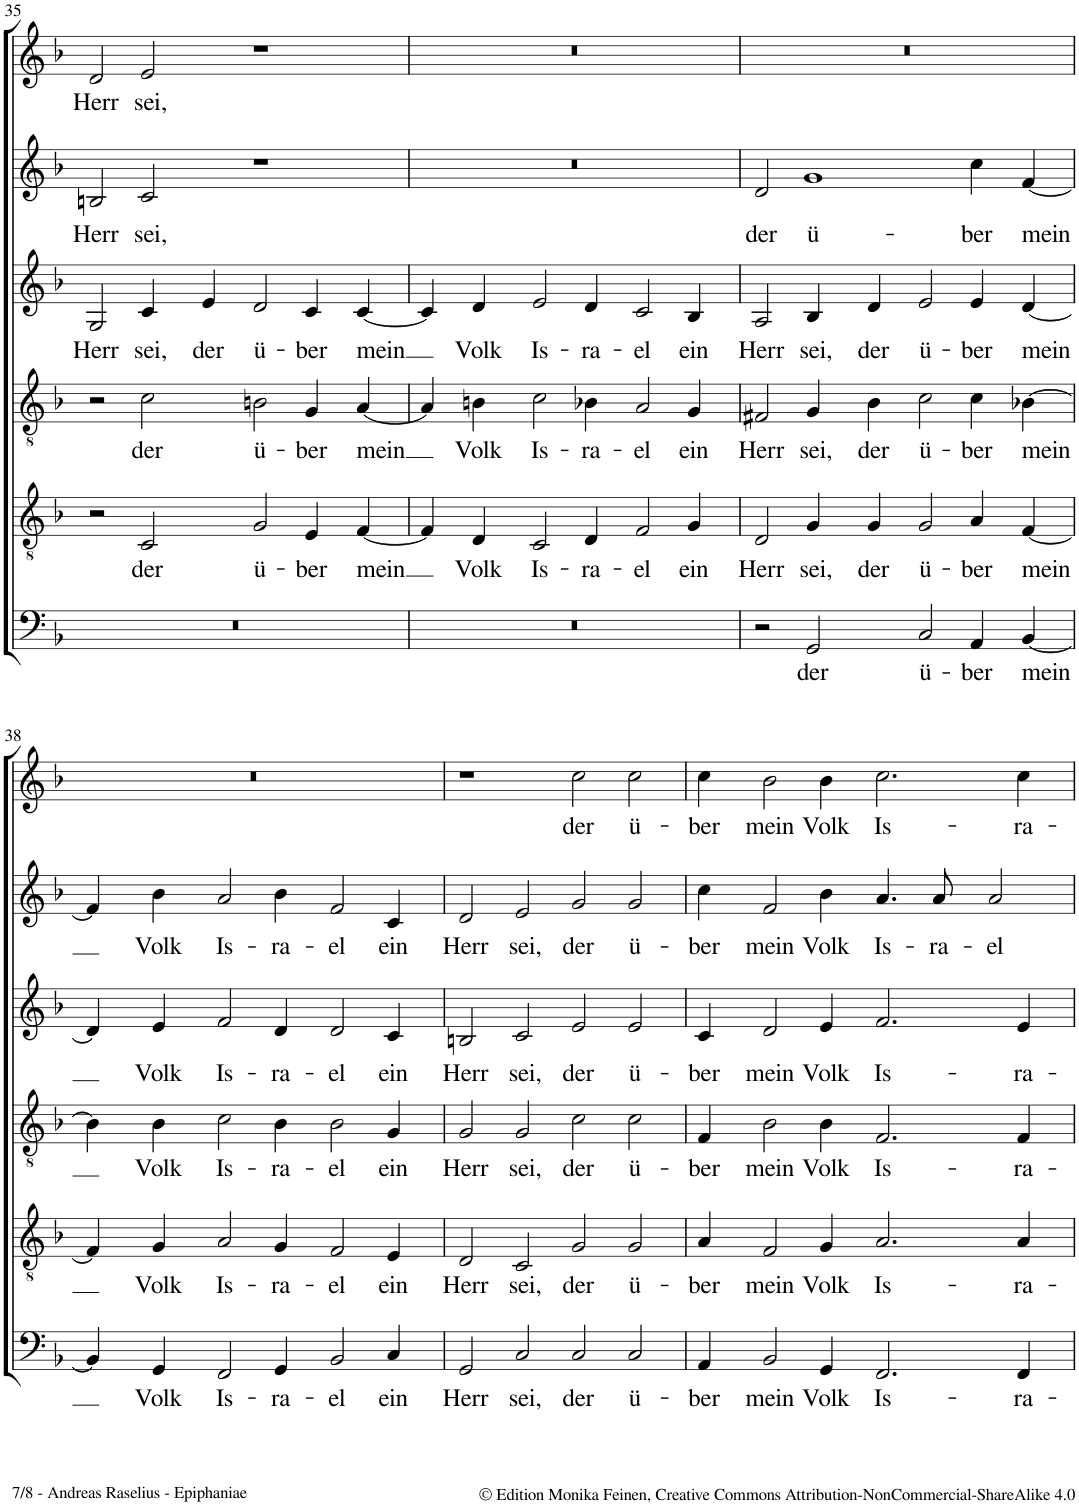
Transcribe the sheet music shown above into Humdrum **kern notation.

**kern	**text	**kern	**text	**kern	**text	**kern	**text	**kern	**text	**kern	**text
*part6	*part6	*part5	*part5	*part4	*part4	*part3	*part3	*part2	*part2	*part1	*part1
*staff6	*staff6	*staff5	*staff5	*staff4	*staff4	*staff3	*staff3	*staff2	*staff2	*staff1	*staff1
*I"Bassus	*	*I"Tenor	*	*I"Quintus	*	*I"Altus	*	*I"Sextus	*	*I"Cantus	*
!!LO:PB:g=z
*clefF4	*	*clefGv2	*	*clefGv2	*	*clefG2	*	*clefG2	*	*clefG2	*
*k[b-]	*	*k[b-]	*	*k[b-]	*	*k[b-]	*	*k[b-]	*	*k[b-]	*
*M4/2	*	*M4/2	*	*M4/2	*	*M4/2	*	*M4/2	*	*M4/2	*
*met(c)	*	*met(c)	*	*met(c)	*	*met(c)	*	*met(c)	*	*met(c)	*
=35	=35	=35	=35	=35	=35	=35	=35	=35	=35	=35	=35
!	!	!	!	!	!	!	!LO:LY:b	!	!LO:LY:b	!	!LO:LY:b
0r	.	2r	.	2r	.	2G/	Herr	2Bn/	Herr	2d/	Herr
!	!	!	!LO:LY:b	!	!LO:LY:b	!	!LO:LY:b	!	!LO:LY:b	!	!LO:LY:b
.	.	2C/	der	2c\	der	4c/	sei,	2c/	sei,	2e/	sei,
!	!	!	!	!	!	!	!LO:LY:b	!	!	!	!
.	.	.	.	.	.	4e/	der	.	.	.	.
!	!	!	!LO:LY:b	!	!LO:LY:b	!	!LO:LY:b	!	!	!	!
.	.	2G/	ü-	2Bn\	ü-	2d/	ü-	1r	.	1r	.
!	!	!	!LO:LY:b	!	!LO:LY:b	!	!LO:LY:b	!	!	!	!
.	.	4E/	-ber	4G/	-ber	4c/	-ber	.	.	.	.
!	!	!	!LO:LY:b	!	!LO:LY:b	!	!LO:LY:b	!	!	!	!
.	.	[4F/	mein	[4A/	mein	[4c/	mein	.	.	.	.
=36	=36	=36	=36	=36	=36	=36	=36	=36	=36	=36	=36
0r	.	4F/]	.	4A/]	.	4c/]	.	0r	.	0r	.
!	!	!	!LO:LY:b	!	!LO:LY:b	!	!LO:LY:b	!	!	!	!
.	.	4D/	Volk	4Bn\	Volk	4d/	Volk	.	.	.	.
!	!	!	!LO:LY:b	!	!LO:LY:b	!	!LO:LY:b	!	!	!	!
.	.	2C/	Is-	2c\	Is-	2e/	Is-	.	.	.	.
!	!	!	!LO:LY:b	!	!LO:LY:b	!	!LO:LY:b	!	!	!	!
.	.	4D/	-ra-	4B-X\	-ra-	4d/	-ra-	.	.	.	.
!	!	!	!LO:LY:b	!	!LO:LY:b	!	!LO:LY:b	!	!	!	!
.	.	2F/	-el	2A/	-el	2c/	-el	.	.	.	.
!	!	!	!LO:LY:b	!	!LO:LY:b	!	!LO:LY:b	!	!	!	!
.	.	4G/	ein	4G/	ein	4B-/	ein	.	.	.	.
=37	=37	=37	=37	=37	=37	=37	=37	=37	=37	=37	=37
!	!	!	!LO:LY:b	!	!LO:LY:b	!	!LO:LY:b	!	!LO:LY:b	!	!
2r	.	2D/	Herr	2F#X/	Herr	2A/	Herr	2d/	der	0r	.
!	!LO:LY:b	!	!LO:LY:b	!	!LO:LY:b	!	!LO:LY:b	!	!LO:LY:b	!	!
2GG/	der	4G/	sei,	4G/	sei,	4B-/	sei,	1g	ü-	.	.
!	!	!	!LO:LY:b	!	!LO:LY:b	!	!LO:LY:b	!	!	!	!
.	.	4G/	der	4B-\	der	4d/	der	.	.	.	.
!	!LO:LY:b	!	!LO:LY:b	!	!LO:LY:b	!	!LO:LY:b	!	!	!	!
2C/	ü-	2G/	ü-	2c\	ü-	2e/	ü-	.	.	.	.
!	!LO:LY:b	!	!LO:LY:b	!	!LO:LY:b	!	!LO:LY:b	!	!LO:LY:b	!	!
4AA/	-ber	4A/	-ber	4c\	-ber	4e/	-ber	4cc\	-ber	.	.
!	!LO:LY:b	!	!LO:LY:b	!	!LO:LY:b	!	!LO:LY:b	!	!LO:LY:b	!	!
[4BB-/	mein	[4F/	mein	[4B-X\	mein	[4d/	mein	[4f/	mein	.	.
!!LO:LB:g=z
=38	=38	=38	=38	=38	=38	=38	=38	=38	=38	=38	=38
4BB-/]	.	4F/]	.	4B-\]	.	4d/]	.	4f/]	.	0r	.
!	!LO:LY:b	!	!LO:LY:b	!	!LO:LY:b	!	!LO:LY:b	!	!LO:LY:b	!	!
4GG/	Volk	4G/	Volk	4B-\	Volk	4e/	Volk	4b-\	Volk	.	.
!	!LO:LY:b	!	!LO:LY:b	!	!LO:LY:b	!	!LO:LY:b	!	!LO:LY:b	!	!
2FF/	Is-	2A/	Is-	2c\	Is-	2f/	Is-	2a/	Is-	.	.
!	!LO:LY:b	!	!LO:LY:b	!	!LO:LY:b	!	!LO:LY:b	!	!LO:LY:b	!	!
4GG/	-ra-	4G/	-ra-	4B-\	-ra-	4d/	-ra-	4b-\	-ra-	.	.
!	!LO:LY:b	!	!LO:LY:b	!	!LO:LY:b	!	!LO:LY:b	!	!LO:LY:b	!	!
2BB-/	-el	2F/	-el	2B-\	-el	2d/	-el	2f/	-el	.	.
!	!LO:LY:b	!	!LO:LY:b	!	!LO:LY:b	!	!LO:LY:b	!	!LO:LY:b	!	!
4C/	ein	4E/	ein	4G/	ein	4c/	ein	4c/	ein	.	.
=39	=39	=39	=39	=39	=39	=39	=39	=39	=39	=39	=39
!	!LO:LY:b	!	!LO:LY:b	!	!LO:LY:b	!	!LO:LY:b	!	!LO:LY:b	!	!
2GG/	Herr	2D/	Herr	2G/	Herr	2Bn/	Herr	2d/	Herr	1r	.
!	!LO:LY:b	!	!LO:LY:b	!	!LO:LY:b	!	!LO:LY:b	!	!LO:LY:b	!	!
2C/	sei,	2C/	sei,	2G/	sei,	2c/	sei,	2e/	sei,	.	.
!	!LO:LY:b	!	!LO:LY:b	!	!LO:LY:b	!	!LO:LY:b	!	!LO:LY:b	!	!LO:LY:b
2C/	der	2G/	der	2c\	der	2e/	der	2g/	der	2cc\	der
!	!LO:LY:b	!	!LO:LY:b	!	!LO:LY:b	!	!LO:LY:b	!	!LO:LY:b	!	!LO:LY:b
2C/	ü-	2G/	ü-	2c\	ü-	2e/	ü-	2g/	ü-	2cc\	ü-
=40	=40	=40	=40	=40	=40	=40	=40	=40	=40	=40	=40
!	!LO:LY:b	!	!LO:LY:b	!	!LO:LY:b	!	!LO:LY:b	!	!LO:LY:b	!	!LO:LY:b
4AA/	-ber	4A/	-ber	4F/	-ber	4c/	-ber	4cc\	-ber	4cc\	-ber
!	!LO:LY:b	!	!LO:LY:b	!	!LO:LY:b	!	!LO:LY:b	!	!LO:LY:b	!	!LO:LY:b
2BB-/	mein	2F/	mein	2B-\	mein	2d/	mein	2f/	mein	2b-\	mein
!	!LO:LY:b	!	!LO:LY:b	!	!LO:LY:b	!	!LO:LY:b	!	!LO:LY:b	!	!LO:LY:b
4GG/	Volk	4G/	Volk	4B-\	Volk	4e/	Volk	4b-\	Volk	4b-\	Volk
!	!LO:LY:b	!	!LO:LY:b	!	!LO:LY:b	!	!LO:LY:b	!	!LO:LY:b	!	!LO:LY:b
2.FF/	Is-	2.A/	Is-	2.F/	Is-	2.f/	Is-	4.a/	Is-	2.cc\	Is-
!	!	!	!	!	!	!	!	!	!LO:LY:b	!	!
.	.	.	.	.	.	.	.	8a/	-ra-	.	.
!	!	!	!	!	!	!	!	!	!LO:LY:b	!	!
.	.	.	.	.	.	.	.	2a/	-el	.	.
!	!LO:LY:b	!	!LO:LY:b	!	!LO:LY:b	!	!LO:LY:b	!	!	!	!LO:LY:b
4FF/	-ra-	4A/	-ra-	4F/	-ra-	4e/	-ra-	.	.	4cc\	-ra-
=	=	=	=	=	=	=	=	=	=	=	=
*-	*-	*-	*-	*-	*-	*-	*-	*-	*-	*-	*-
